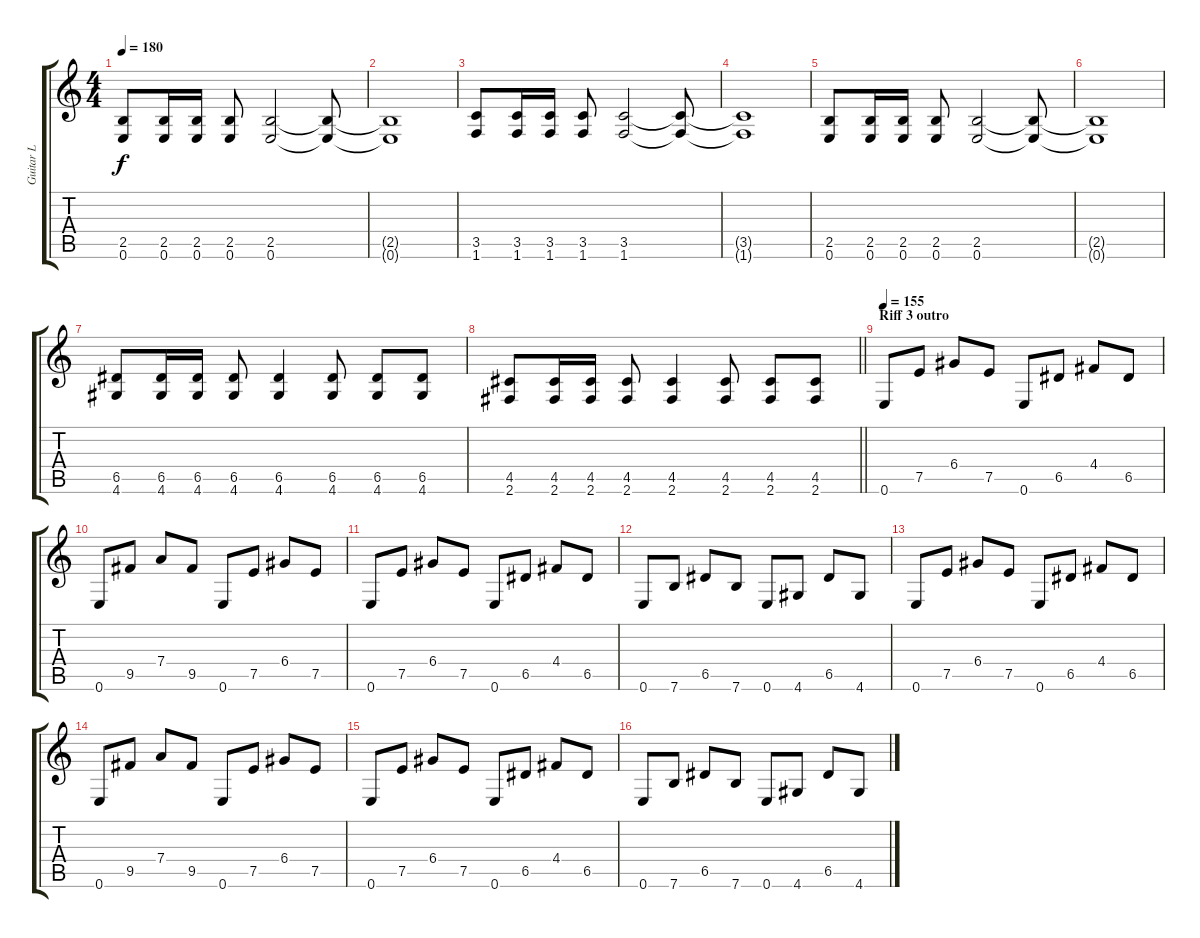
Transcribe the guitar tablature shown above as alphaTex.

\track ("Guitar L" "Guitar L") {instrument distortionguitar}
\staff {score tabs}
\tuning (E4 B3 G3 D3 A2 E2) {hide}
\ts (4 4)
\tempo 180
\clef g2
\ks c
(2.5 0.6).8{dy f} (2.5 0.6).16 (2.5 0.6).16 (2.5 0.6).8 (2.5 0.6).2 (2.5{t} 0.6{t}).8 |
(2.5{t} 0.6{t}).1 |
(3.5 1.6).8 (3.5 1.6).16 (3.5 1.6).16 (3.5 1.6).8 (3.5 1.6).2 (3.5{t} 1.6{t}).8 |
(3.5{t} 1.6{t}).1 |
(2.5 0.6).8 (2.5 0.6).16 (2.5 0.6).16 (2.5 0.6).8 (2.5 0.6).2 (2.5{t} 0.6{t}).8 |
(2.5{t} 0.6{t}).1 |
(6.5 4.6).8 (6.5 4.6).16 (6.5 4.6).16 (6.5 4.6).8 (6.5 4.6).4 (6.5 4.6).8 (6.5 4.6).8 (6.5 4.6).8 |
\barLineRight lightlight
(4.5 2.6).8 (4.5 2.6).16 (4.5 2.6).16 (4.5 2.6).8 (4.5 2.6).4 (4.5 2.6).8 (4.5 2.6).8 (4.5 2.6).8 |
\section ("" "Riff 3 outro")
\tempo 155
0.6.8 7.5.8 6.4.8 7.5.8 0.6.8 6.5.8 4.4.8 6.5.8 |
0.6.8 9.5.8 7.4.8 9.5.8 0.6.8 7.5.8 6.4.8 7.5.8 |
0.6.8 7.5.8 6.4.8 7.5.8 0.6.8 6.5.8 4.4.8 6.5.8 |
0.6.8 7.6.8 6.5.8 7.6.8 0.6.8 4.6.8 6.5.8 4.6.8 |
0.6.8 7.5.8 6.4.8 7.5.8 0.6.8 6.5.8 4.4.8 6.5.8 |
0.6.8 9.5.8 7.4.8 9.5.8 0.6.8 7.5.8 6.4.8 7.5.8 |
0.6.8 7.5.8 6.4.8 7.5.8 0.6.8 6.5.8 4.4.8 6.5.8 |
0.6.8 7.6.8 6.5.8 7.6.8 0.6.8 4.6.8 6.5.8 4.6.8
